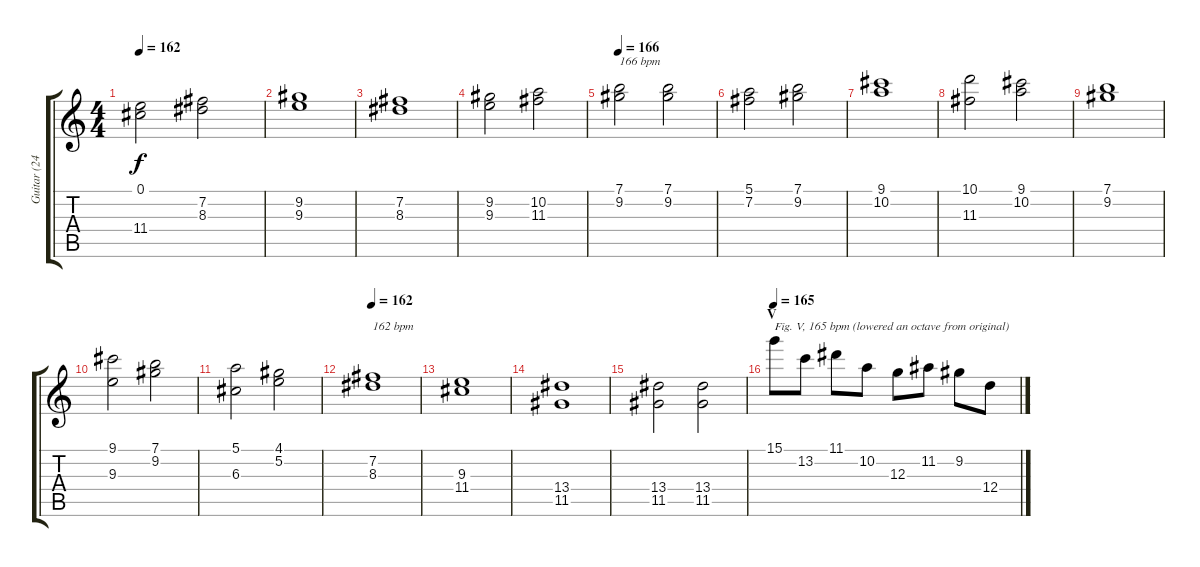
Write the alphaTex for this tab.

\track ("Guitar (24-fret)" "Guitar (24") {instrument overdrivenguitar}
\staff {score tabs}
\tuning (E4 B3 G3 D3 A2 E2) {hide}
\ts (4 4)
\tempo 162
\clef g2
\ks c
(0.1 11.4).2{dy f} (7.2 8.3).2 |
(9.2 9.3).1 |
(7.2 8.3).1 |
(9.2 9.3).2 (10.2 11.3).2 |
\tempo 166
(7.1 9.2).2{txt "166 bpm"} (7.1 9.2).2 |
(5.1 7.2).2 (7.1 9.2).2 |
(9.1 10.2).1 |
(10.1 11.3).2 (9.1 10.2).2 |
(7.1 9.2).1 |
(9.1 9.3).2 (7.1 9.2).2 |
(5.1 6.3).2 (4.1 5.2).2 |
\tempo 162
(7.2 8.3).1{txt "162 bpm"} |
(9.3 11.4).1 |
(13.4 11.5).1 |
(13.4 11.5).2 (13.4 11.5).2 |
\section ("" "V")
\tempo 165
15.1.8{txt "Fig. V, 165 bpm (lowered an octave from original)"} 13.2.8 11.1.8 10.2.8 12.3.8 11.2.8 9.2.8 12.4.8
